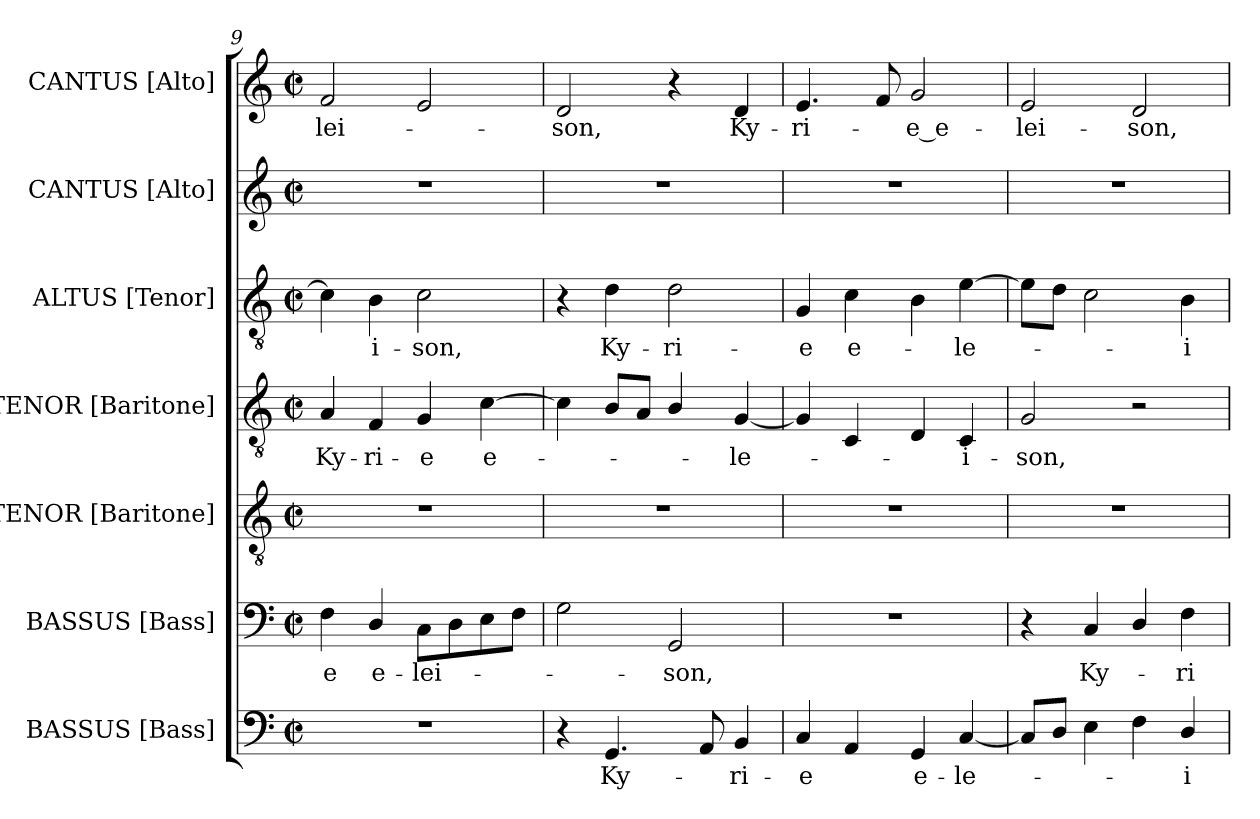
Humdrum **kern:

**kern	**text	**kern	**text	**kern	**kern	**text	**kern	**text	**kern	**kern	**text
*part7	*part7	*part6	*part6	*part5	*part4	*part4	*part3	*part3	*part2	*part1	*part1
*staff7	*staff7	*staff6	*staff6	*staff5	*staff4	*staff4	*staff3	*staff3	*staff2	*staff1	*staff1
*I"BASSUS [Bass]	*	*I"BASSUS [Bass]	*	*I"TENOR [Baritone]	*I"TENOR [Baritone]	*	*I"ALTUS [Tenor]	*	*I"CANTUS [Alto]	*I"CANTUS [Alto]	*
*I'B.	*	*I'B.	*	*I'Bar.	*I'Bar.	*	*I'T.	*	*I'A.	*I'A.	*
*clefF4	*	*clefF4	*	*clefGv2	*clefGv2	*	*clefGv2	*	*clefG2	*clefG2	*
*	*	*	*	*ITrd7c12	*ITrd7c12	*	*ITrd7c12	*	*	*	*
*k[]	*	*k[]	*	*k[]	*k[]	*	*k[]	*	*k[]	*k[]	*
*C:	*	*C:	*	*C:	*C:	*	*C:	*	*C:	*C:	*
*M2/2	*	*M2/2	*	*M2/2	*M2/2	*	*M2/2	*	*M2/2	*M2/2	*
*met(c|)	*	*met(c|)	*	*met(c|)	*met(c|)	*	*met(c|)	*	*met(c|)	*met(c|)	*
=9	=9	=9	=9	=9	=9	=9	=9	=9	=9	=9	=9
!	!	!	!LO:LY:b:color=#000000	!	!	!	!	!	!	!	!
!	!	!	!	!	!	!LO:LY:b:color=#000000	!	!	!	!	!
!	!	!	!	!	!	!	!	!	!	!	!LO:LY:b:color=#000000
1r	.	4Fi\	-e	1r	4AAi/	Ky-	4Ci\]	.	1r	2fi/	-lei-
!	!	!	!LO:LY:b:color=#000000	!	!	!	!	!	!	!	!
!	!	!	!	!	!	!LO:LY:b:color=#000000	!	!	!	!	!
!	!	!	!	!	!	!	!	!LO:LY:b:color=#000000	!	!	!
.	.	4Di/	e-	.	4FFi/	-ri-	4BBi\	-i-	.	.	.
!	!	!	!LO:LY:b:color=#000000	!	!	!	!	!	!	!	!
!	!	!	!	!	!	!LO:LY:b:color=#000000	!	!	!	!	!
!	!	!	!	!	!	!	!	!LO:LY:b:color=#000000	!	!	!
.	.	8Ci\L	-lei-	.	4GGi/	-e	2Ci\	-son,	.	2ei/	.
.	.	8Di\	.	.	.	.	.	.	.	.	.
!	!	!	!	!	!	!LO:LY:b:color=#000000	!	!	!	!	!
.	.	8Ei\	.	.	[>4Ci\	e-	.	.	.	.	.
.	.	8Fi\J	.	.	.	.	.	.	.	.	.
=10	=10	=10	=10	=10	=10	=10	=10	=10	=10	=10	=10
!	!	!	!	!	!	!	!	!	!	!	!LO:LY:b:color=#000000
4r	.	2Gi\	.	1r	4Ci\]	.	4r	.	1r	2di/	-son,
!	!LO:LY:b:color=#000000	!	!	!	!	!	!	!	!	!	!
!	!	!	!	!	!	!	!	!LO:LY:b:color=#000000	!	!	!
4.GGi/	Ky-	.	.	.	8BBi/L	.	4Di\	Ky-	.	.	.
.	.	.	.	.	8AAi/J	.	.	.	.	.	.
!	!	!	!LO:LY:b:color=#000000	!	!	!	!	!	!	!	!
!	!	!	!	!	!	!	!	!LO:LY:b:color=#000000	!	!	!
.	.	2GGi/	-son,	.	4BBi/	.	2Di\	-ri-	.	4r	.
8AAi/	.	.	.	.	.	.	.	.	.	.	.
!	!LO:LY:b:color=#000000	!	!	!	!	!	!	!	!	!	!
!	!	!	!	!	!	!LO:LY:b:color=#000000	!	!	!	!	!
!	!	!	!	!	!	!	!	!	!	!	!LO:LY:b:color=#000000
4BBi/	-ri-	.	.	.	[<4GGi/	-le-	.	.	.	4di/	Ky-
!!LO:LB:g=z
=11	=11	=11	=11	=11	=11	=11	=11	=11	=11	=11	=11
!	!LO:LY:b:color=#000000	!	!	!	!	!	!	!	!	!	!
!	!	!	!	!	!	!	!	!LO:LY:b:color=#000000	!	!	!
!	!	!	!	!	!	!	!	!	!	!	!LO:LY:b:color=#000000
4Ci/	-e	1r	.	1r	4GGi/]	.	4GGi/	-e	1r	4.ei/	-ri-
!	!	!	!	!	!	!	!	!LO:LY:b:color=#000000	!	!	!
4AAi/	.	.	.	.	4CCi/	.	4Ci\	e-	.	.	.
.	.	.	.	.	.	.	.	.	.	8fi/	.
!	!LO:LY:b:color=#000000	!	!	!	!	!	!	!	!	!	!
!	!	!	!	!	!	!	!	!	!	!	!LO:LY:b:color=#000000
4GGi/	e-	.	.	.	4DDi/	.	4BBi\	.	.	2gi/	-e_e-
!	!LO:LY:b:color=#000000	!	!	!	!	!	!	!	!	!	!
!	!	!	!	!	!	!LO:LY:b:color=#000000	!	!	!	!	!
!	!	!	!	!	!	!	!	!LO:LY:b:color=#000000	!	!	!
[<4Ci/	-le-	.	.	.	4CCi/	-i-	[>4Ei\	-le-	.	.	.
=12	=12	=12	=12	=12	=12	=12	=12	=12	=12	=12	=12
!	!	!	!	!	!	!LO:LY:b:color=#000000	!	!	!	!	!
!	!	!	!	!	!	!	!	!	!	!	!LO:LY:b:color=#000000
8Ci/L]	.	4r	.	1r	2GGi/	-son,	8Ei\L]	.	1r	2ei/	-lei-
8Di/J	.	.	.	.	.	.	8Di\J	.	.	.	.
!	!	!	!LO:LY:b:color=#000000	!	!	!	!	!	!	!	!
4Ei\	.	4Ci/	Ky-	.	.	.	2Ci\	.	.	.	.
!	!	!	!	!	!	!	!	!	!	!	!LO:LY:b:color=#000000
4Fi\	.	4Di/	.	.	2r	.	.	.	.	2di/	-son,
!	!LO:LY:b:color=#000000	!	!	!	!	!	!	!	!	!	!
!	!	!	!LO:LY:b:color=#000000	!	!	!	!	!	!	!	!
!	!	!	!	!	!	!	!	!LO:LY:b:color=#000000	!	!	!
4Di/	-i-	4Fi\	-ri-	.	.	.	4BBi\	-i-	.	.	.
=	=	=	=	=	=	=	=	=	=	=	=
*-	*-	*-	*-	*-	*-	*-	*-	*-	*-	*-	*-
